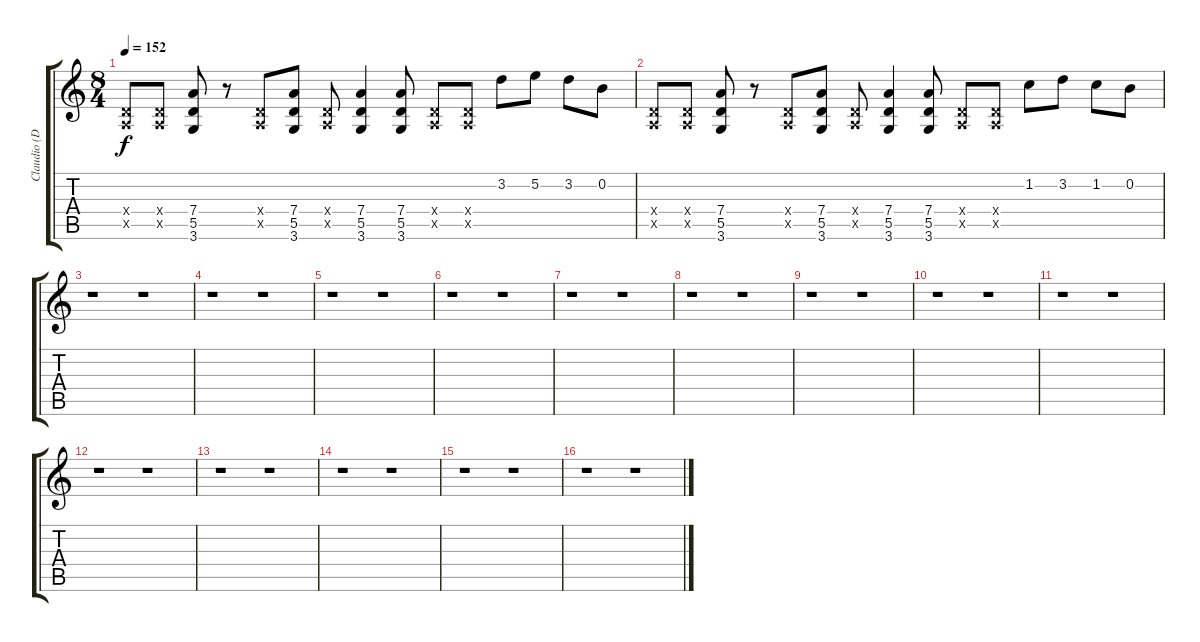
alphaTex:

\track ("Claudio (Distorted)" "Claudio (D") {instrument overdrivenguitar}
\staff {score tabs}
\tuning (E4 B3 G3 D3 A2 E2) {hide}
\ts (8 4)
\tempo 152
\clef g2
\ks c
(0.4{x} 0.5{x}).8{dy f} (0.4{x} 0.5{x}).8 (7.4 5.5 3.6).8 r.8 (0.4{x} 0.5{x}).8 (7.4 5.5 3.6).8 (0.4{x} 0.5{x}).8 (7.4 5.5 3.6).4 (7.4 5.5 3.6).8 (0.4{x} 0.5{x}).8 (0.4{x} 0.5{x}).8 3.2.8 5.2.8 3.2.8 0.2.8 |
(0.4{x} 0.5{x}).8 (0.4{x} 0.5{x}).8 (7.4 5.5 3.6).8 r.8 (0.4{x} 0.5{x}).8 (7.4 5.5 3.6).8 (0.4{x} 0.5{x}).8 (7.4 5.5 3.6).4 (7.4 5.5 3.6).8 (0.4{x} 0.5{x}).8 (0.4{x} 0.5{x}).8 1.2.8 3.2.8 1.2.8 0.2.8 |
r.1 r.1 |
r.1 r.1 |
r.1 r.1 |
r.1 r.1 |
r.1 r.1 |
r.1 r.1 |
r.1 r.1 |
r.1 r.1 |
r.1 r.1 |
r.1 r.1 |
r.1 r.1 |
r.1 r.1 |
r.1 r.1 |
r.1 r.1
